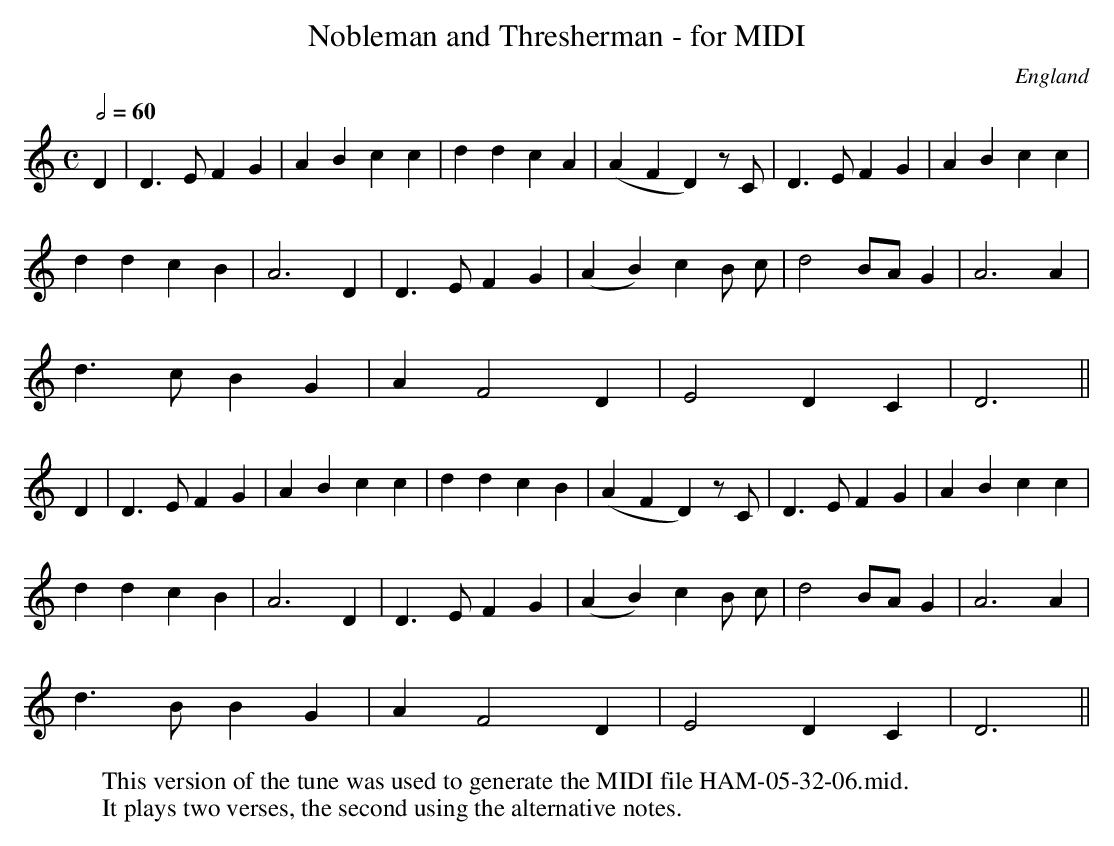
X:1
T:Nobleman and Thresherman - for MIDI
O:England
M:C
L:1/4
Q:2/4=60
K:C
D|D>E FG|AB cc|dd cA|(AFD)z/C/|D>E FG|AB cc|
dd cB|A3 D|D>E FG|(AB) cB/ c/|d2 B/A/ G|A3 A|
d>c BG|AF2 D|E2 DC|D3||
D|D>E FG|AB cc|dd cB|(AFD)z/C/|D>E FG|AB cc|
dd cB|A3 D|D>E FG|(AB) cB/ c/|d2 B/A/ G|A3 A|
d>B BG|AF2 D|E2 DC|D3||
W:This version of the tune was used to generate the MIDI file HAM-05-32-06.mid.
W:It plays two verses, the second using the alternative notes.
